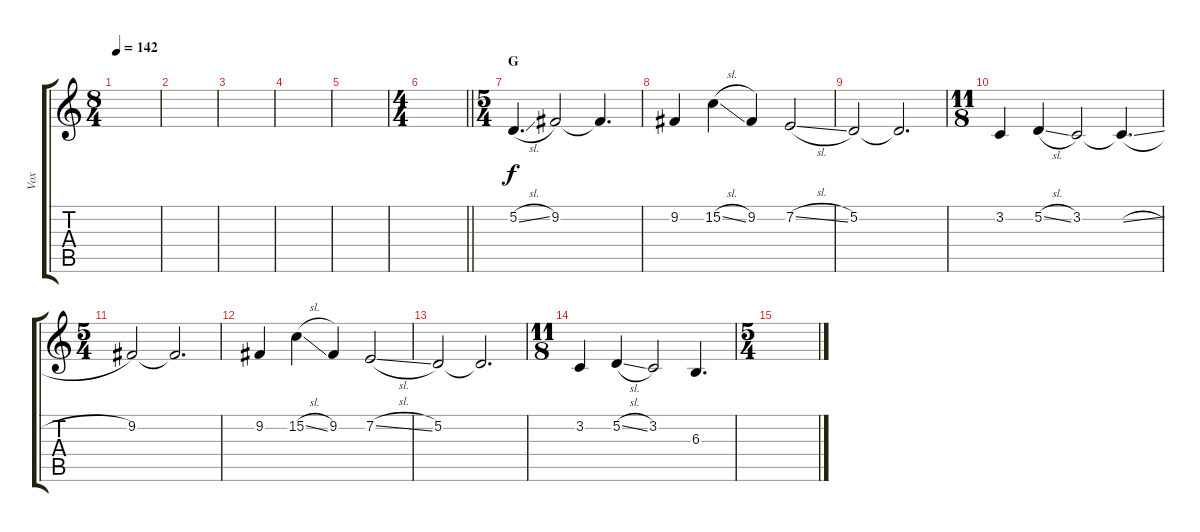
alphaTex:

\track ("Vox" "Vox") {instrument lead2sawtooth}
\staff {score tabs}
\tuning (D4 A3 F3 C3 G2 C2) {hide}
\ts (8 4)
\tempo 142
\clef g2
\ks c
|
|
|
|
|
\ts (4 4)
\barLineRight lightlight
|
\ts (5 4)
\section ("" "G")
5.2{sl}.4{d} 9.2.2 9.2{t}.4{d} |
9.2.4 15.2{sl}.4 9.2.4 7.2{sl}.2 |
5.2.2 5.2{t}.2{d} |
\ts (11 8)
3.2.4 5.2{sl}.4 3.2.2 3.2{sl t}.4{d} |
\ts (5 4)
9.2.2 9.2{t}.2{d} |
9.2.4 15.2{sl}.4 9.2.4 7.2{sl}.2 |
5.2.2 5.2{t}.2{d} |
\ts (11 8)
3.2.4 5.2{sl}.4 3.2.2 6.3.4{d} |
\ts (5 4)
